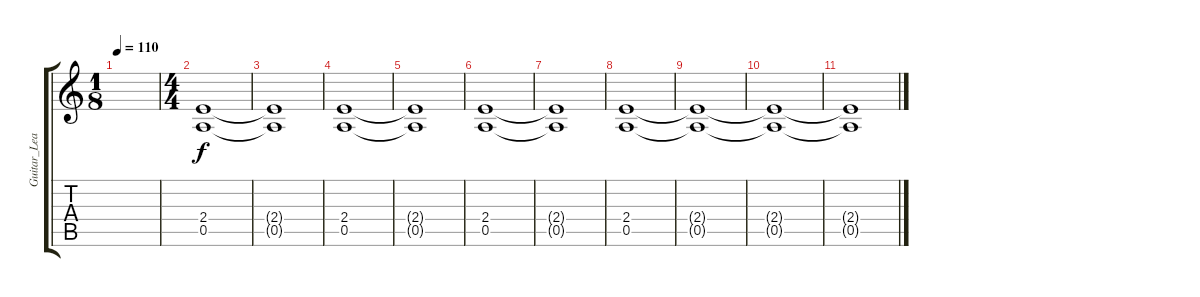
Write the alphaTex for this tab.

\track ("Guitar_Lead" "Guitar_Lea") {instrument overdrivenguitar}
\staff {score tabs}
\tuning (E4 B3 G3 D3 A2 E2) {hide}
\ts (1 8)
\tempo 110
\clef g2
\ks c
|
\ts (4 4)
\section ("" "")
(2.4 0.5).1 |
(2.4{t} 0.5{t}).1 |
(2.4 0.5).1 |
(2.4{t} 0.5{t}).1 |
(2.4 0.5).1 |
(2.4{t} 0.5{t}).1 |
(2.4 0.5).1 |
(2.4{t} 0.5{t}).1{volume 0} |
(2.4{t} 0.5{t}).1 |
(2.4{t} 0.5{t}).1
